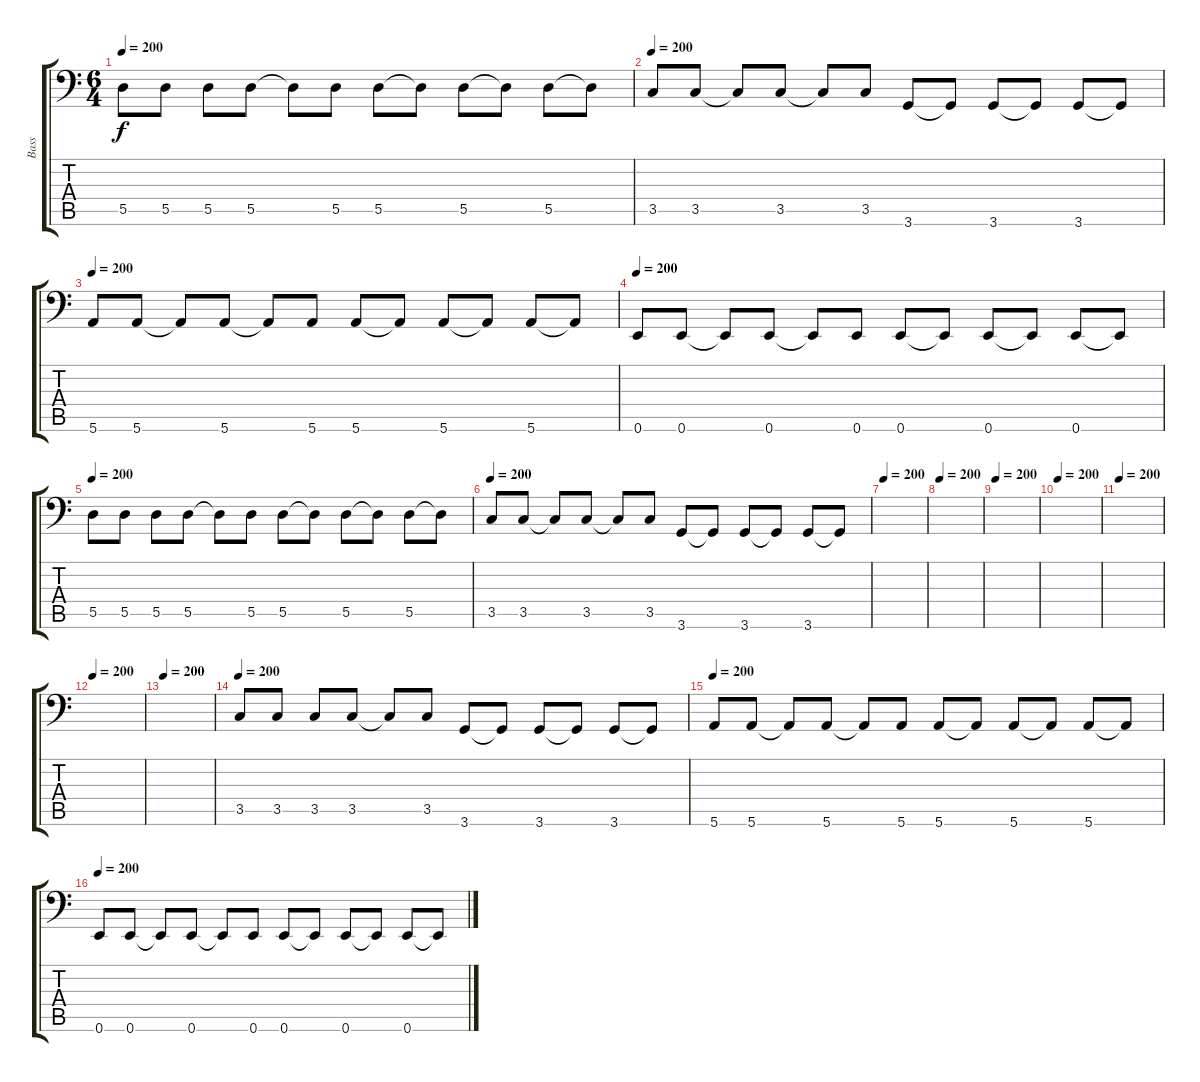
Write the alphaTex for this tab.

\track ("Bass" "Bass") {instrument electricbasspick}
\staff {score tabs}
\tuning (E3 B2 G2 D2 A1 E1) {hide}
\ts (6 4)
\tempo 200
\clef f4
\ks c
5.5.8{dy f} 5.5.8 5.5.8 5.5.8 5.5{t}.8 5.5.8 5.5.8 5.5{t}.8 5.5.8 5.5{t}.8 5.5.8 5.5{t}.8 |
\tempo 200
3.5.8 3.5.8 3.5{t}.8 3.5.8 3.5{t}.8 3.5.8 3.6.8 3.6{t}.8 3.6.8 3.6{t}.8 3.6.8 3.6{t}.8 |
\tempo 200
5.6.8 5.6.8 5.6{t}.8 5.6.8 5.6{t}.8 5.6.8 5.6.8 5.6{t}.8 5.6.8 5.6{t}.8 5.6.8 5.6{t}.8 |
\tempo 200
0.6.8 0.6.8 0.6{t}.8 0.6.8 0.6{t}.8 0.6.8 0.6.8 0.6{t}.8 0.6.8 0.6{t}.8 0.6.8 0.6{t}.8 |
\tempo 200
5.5.8 5.5.8 5.5.8 5.5.8 5.5{t}.8 5.5.8 5.5.8 5.5{t}.8 5.5.8 5.5{t}.8 5.5.8 5.5{t}.8 |
\tempo 200
3.5.8 3.5.8 3.5{t}.8 3.5.8 3.5{t}.8 3.5.8 3.6.8 3.6{t}.8 3.6.8 3.6{t}.8 3.6.8 3.6{t}.8 |
\tempo 200
|
\tempo 200
|
\tempo 200
|
\tempo 200
|
\tempo 200
|
\tempo 200
|
\tempo 200
|
\tempo 200
3.5.8 3.5.8 3.5.8 3.5.8 3.5{t}.8 3.5.8 3.6.8 3.6{t}.8 3.6.8 3.6{t}.8 3.6.8 3.6{t}.8 |
\tempo 200
5.6.8 5.6.8 5.6{t}.8 5.6.8 5.6{t}.8 5.6.8 5.6.8 5.6{t}.8 5.6.8 5.6{t}.8 5.6.8 5.6{t}.8 |
\tempo 200
0.6.8 0.6.8 0.6{t}.8 0.6.8 0.6{t}.8 0.6.8 0.6.8 0.6{t}.8 0.6.8 0.6{t}.8 0.6.8 0.6{t}.8
